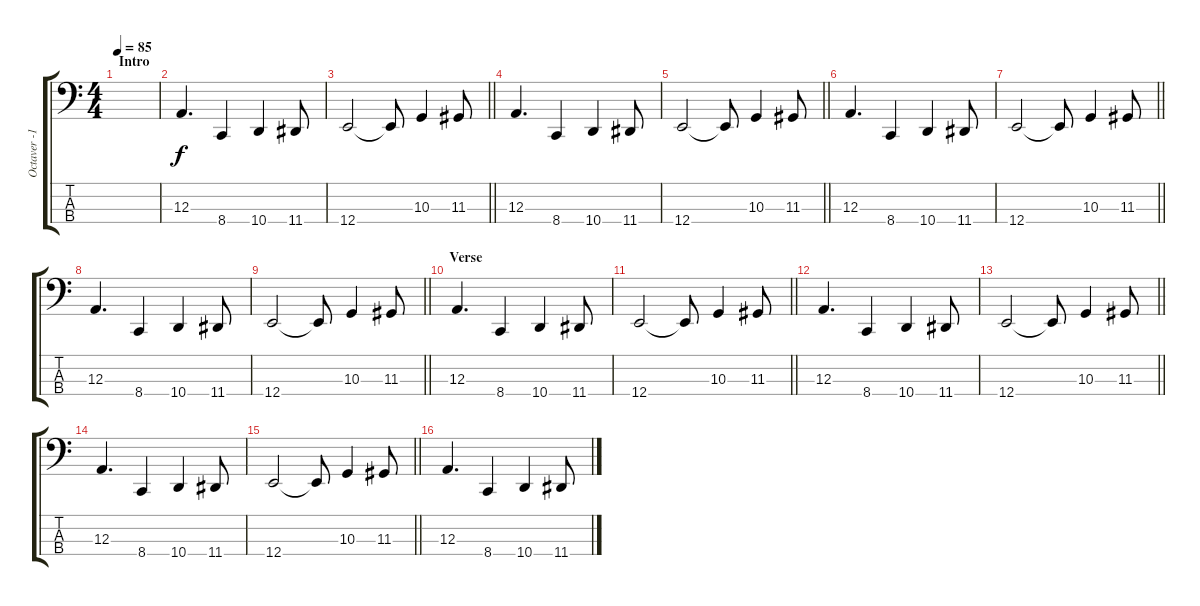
\track ("Octaver -1" "Octaver -1") {instrument distortionguitar}
\staff {score tabs}
\tuning (G1 D1 A0 E0) {hide}
\ts (4 4)
\section ("" "Intro")
\tempo 85
\clef f4
\ks c
|
12.3.4{d} 8.4.4 10.4.4 11.4.8 |
\barLineRight lightlight
12.4.2 12.4{t}.8 10.3.4 11.3.8 |
12.3.4{d} 8.4.4 10.4.4 11.4.8 |
\barLineRight lightlight
12.4.2 12.4{t}.8 10.3.4 11.3.8 |
12.3.4{d} 8.4.4 10.4.4 11.4.8 |
\barLineRight lightlight
12.4.2 12.4{t}.8 10.3.4 11.3.8 |
12.3.4{d} 8.4.4 10.4.4 11.4.8 |
\barLineRight lightlight
12.4.2 12.4{t}.8 10.3.4 11.3.8 |
\section ("" "Verse")
12.3.4{d} 8.4.4 10.4.4 11.4.8 |
\barLineRight lightlight
12.4.2 12.4{t}.8 10.3.4 11.3.8 |
12.3.4{d} 8.4.4 10.4.4 11.4.8 |
\barLineRight lightlight
12.4.2 12.4{t}.8 10.3.4 11.3.8 |
12.3.4{d} 8.4.4 10.4.4 11.4.8 |
\barLineRight lightlight
12.4.2 12.4{t}.8 10.3.4 11.3.8 |
12.3.4{d} 8.4.4 10.4.4 11.4.8
